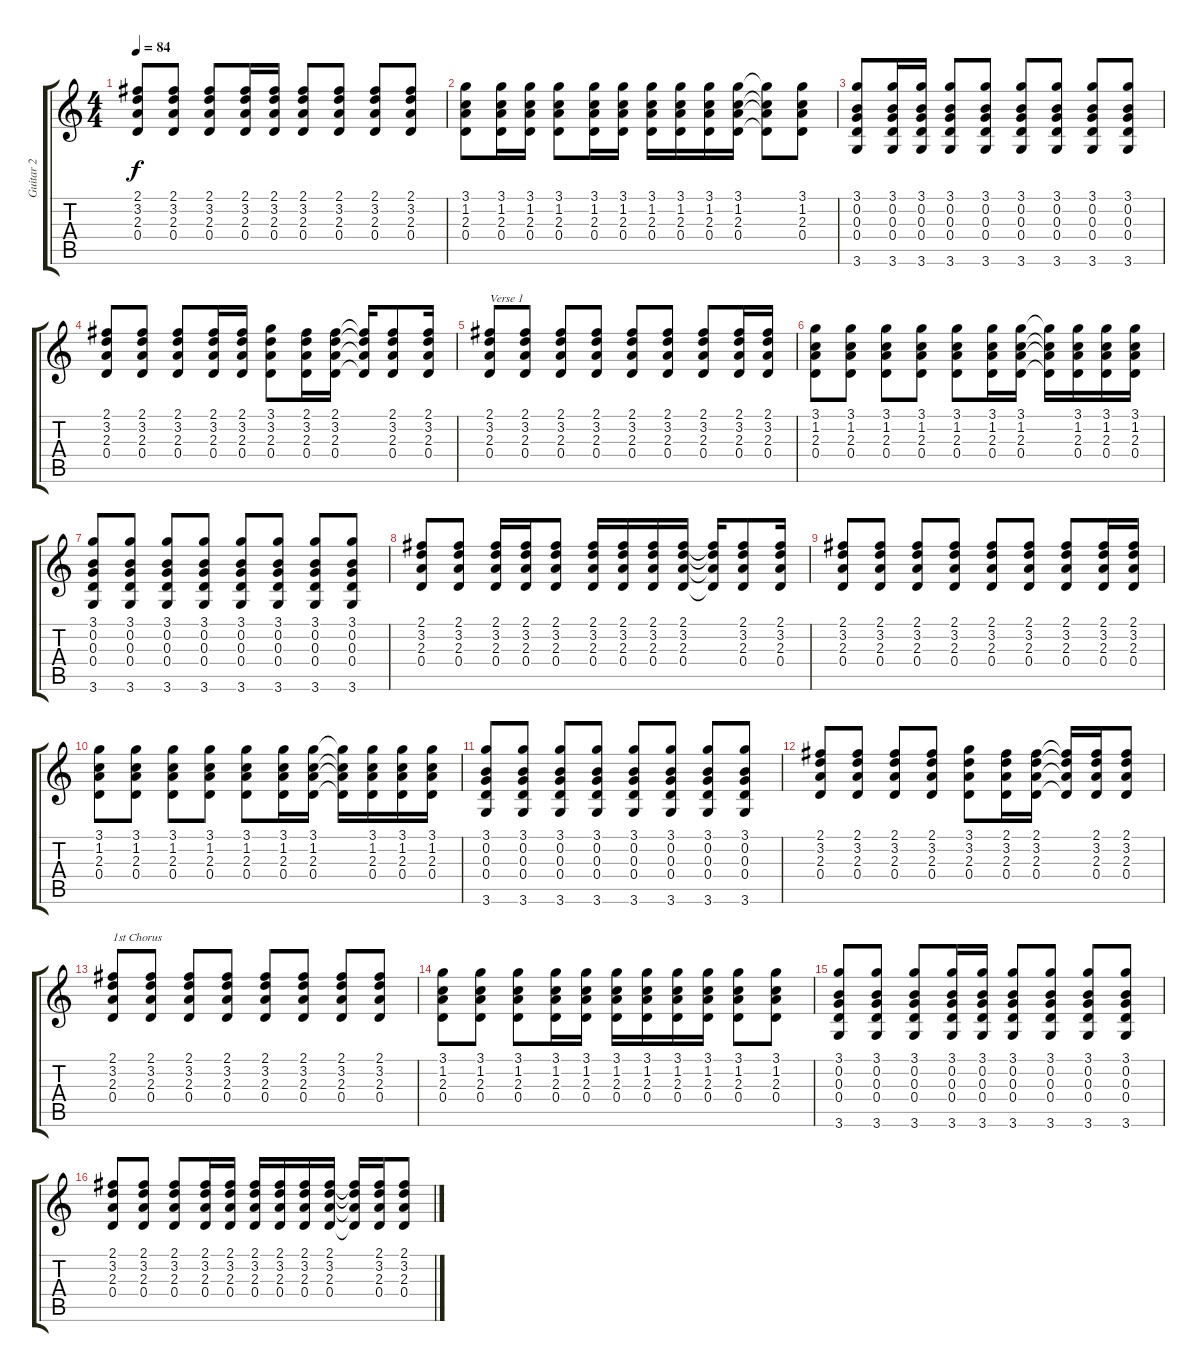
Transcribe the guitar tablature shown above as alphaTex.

\track ("Guitar 2" "Guitar 2") {instrument acousticguitarsteel}
\staff {score tabs}
\tuning (E4 B3 G3 D3 A2 E2) {hide}
\ts (4 4)
\tempo 84
\clef g2
\ks c
(2.1 3.2 2.3 0.4).8{dy f} (2.1 3.2 2.3 0.4).8 (2.1 3.2 2.3 0.4).8 (2.1 3.2 2.3 0.4).16 (2.1 3.2 2.3 0.4).16 (2.1 3.2 2.3 0.4).8 (2.1 3.2 2.3 0.4).8 (2.1 3.2 2.3 0.4).8 (2.1 3.2 2.3 0.4).8 |
(3.1 1.2 2.3 0.4).8 (3.1 1.2 2.3 0.4).16 (3.1 1.2 2.3 0.4).16 (3.1 1.2 2.3 0.4).8 (3.1 1.2 2.3 0.4).16 (3.1 1.2 2.3 0.4).16 (3.1 1.2 2.3 0.4).16 (3.1 1.2 2.3 0.4).16 (3.1 1.2 2.3 0.4).16 (3.1 1.2 2.3 0.4).16 (3.1{t} 1.2{t} 2.3{t} 0.4{t}).8 (3.1 1.2 2.3 0.4).8 |
(3.1 0.2 0.3 0.4 3.6).8 (3.1 0.2 0.3 0.4 3.6).16 (3.1 0.2 0.3 0.4 3.6).16 (3.1 0.2 0.3 0.4 3.6).8 (3.1 0.2 0.3 0.4 3.6).8 (3.1 0.2 0.3 0.4 3.6).8 (3.1 0.2 0.3 0.4 3.6).8 (3.1 0.2 0.3 0.4 3.6).8 (3.1 0.2 0.3 0.4 3.6).8 |
(2.1 3.2 2.3 0.4).8 (2.1 3.2 2.3 0.4).8 (2.1 3.2 2.3 0.4).8 (2.1 3.2 2.3 0.4).16 (2.1 3.2 2.3 0.4).16 (3.1 3.2 2.3 0.4).8 (2.1 3.2 2.3 0.4).16 (2.1 3.2 2.3 0.4).16 (2.1{t} 3.2{t} 2.3{t} 0.4{t}).16 (2.1 3.2 2.3 0.4).8 (2.1 3.2 2.3 0.4).16 |
(2.1 3.2 2.3 0.4).8{txt "Verse 1"} (2.1 3.2 2.3 0.4).8 (2.1 3.2 2.3 0.4).8 (2.1 3.2 2.3 0.4).8 (2.1 3.2 2.3 0.4).8 (2.1 3.2 2.3 0.4).8 (2.1 3.2 2.3 0.4).8 (2.1 3.2 2.3 0.4).16 (2.1 3.2 2.3 0.4).16 |
(3.1 1.2 2.3 0.4).8 (3.1 1.2 2.3 0.4).8 (3.1 1.2 2.3 0.4).8 (3.1 1.2 2.3 0.4).8 (3.1 1.2 2.3 0.4).8 (3.1 1.2 2.3 0.4).16 (3.1 1.2 2.3 0.4).16 (3.1{t} 1.2{t} 2.3{t} 0.4{t}).16 (3.1 1.2 2.3 0.4).16 (3.1 1.2 2.3 0.4).16 (3.1 1.2 2.3 0.4).16 |
(3.1 0.2 0.3 0.4 3.6).8 (3.1 0.2 0.3 0.4 3.6).8 (3.1 0.2 0.3 0.4 3.6).8 (3.1 0.2 0.3 0.4 3.6).8 (3.1 0.2 0.3 0.4 3.6).8 (3.1 0.2 0.3 0.4 3.6).8 (3.1 0.2 0.3 0.4 3.6).8 (3.1 0.2 0.3 0.4 3.6).8 |
(2.1 3.2 2.3 0.4).8 (2.1 3.2 2.3 0.4).8 (2.1 3.2 2.3 0.4).16 (2.1 3.2 2.3 0.4).16 (2.1 3.2 2.3 0.4).8 (2.1 3.2 2.3 0.4).16 (2.1 3.2 2.3 0.4).16 (2.1 3.2 2.3 0.4).16 (2.1 3.2 2.3 0.4).16 (2.1{t} 3.2{t} 2.3{t} 0.4{t}).16 (2.1 3.2 2.3 0.4).8 (2.1 3.2 2.3 0.4).16 |
(2.1 3.2 2.3 0.4).8 (2.1 3.2 2.3 0.4).8 (2.1 3.2 2.3 0.4).8 (2.1 3.2 2.3 0.4).8 (2.1 3.2 2.3 0.4).8 (2.1 3.2 2.3 0.4).8 (2.1 3.2 2.3 0.4).8 (2.1 3.2 2.3 0.4).16 (2.1 3.2 2.3 0.4).16 |
(3.1 1.2 2.3 0.4).8 (3.1 1.2 2.3 0.4).8 (3.1 1.2 2.3 0.4).8 (3.1 1.2 2.3 0.4).8 (3.1 1.2 2.3 0.4).8 (3.1 1.2 2.3 0.4).16 (3.1 1.2 2.3 0.4).16 (3.1{t} 1.2{t} 2.3{t} 0.4{t}).16 (3.1 1.2 2.3 0.4).16 (3.1 1.2 2.3 0.4).16 (3.1 1.2 2.3 0.4).16 |
(3.1 0.2 0.3 0.4 3.6).8 (3.1 0.2 0.3 0.4 3.6).8 (3.1 0.2 0.3 0.4 3.6).8 (3.1 0.2 0.3 0.4 3.6).8 (3.1 0.2 0.3 0.4 3.6).8 (3.1 0.2 0.3 0.4 3.6).8 (3.1 0.2 0.3 0.4 3.6).8 (3.1 0.2 0.3 0.4 3.6).8 |
(2.1 3.2 2.3 0.4).8 (2.1 3.2 2.3 0.4).8 (2.1 3.2 2.3 0.4).8 (2.1 3.2 2.3 0.4).8 (3.1 3.2 2.3 0.4).8 (2.1 3.2 2.3 0.4).16 (2.1 3.2 2.3 0.4).16 (2.1{t} 3.2{t} 2.3{t} 0.4{t}).16 (2.1 3.2 2.3 0.4).16 (2.1 3.2 2.3 0.4).8 |
(2.1 3.2 2.3 0.4).8{txt "1st Chorus"} (2.1 3.2 2.3 0.4).8 (2.1 3.2 2.3 0.4).8 (2.1 3.2 2.3 0.4).8 (2.1 3.2 2.3 0.4).8 (2.1 3.2 2.3 0.4).8 (2.1 3.2 2.3 0.4).8 (2.1 3.2 2.3 0.4).8 |
(3.1 1.2 2.3 0.4).8 (3.1 1.2 2.3 0.4).8 (3.1 1.2 2.3 0.4).8 (3.1 1.2 2.3 0.4).16 (3.1 1.2 2.3 0.4).16 (3.1 1.2 2.3 0.4).16 (3.1 1.2 2.3 0.4).16 (3.1 1.2 2.3 0.4).16 (3.1 1.2 2.3 0.4).16 (3.1 1.2 2.3 0.4).8 (3.1 1.2 2.3 0.4).8 |
(3.1 0.2 0.3 0.4 3.6).8 (3.1 0.2 0.3 0.4 3.6).8 (3.1 0.2 0.3 0.4 3.6).8 (3.1 0.2 0.3 0.4 3.6).16 (3.1 0.2 0.3 0.4 3.6).16 (3.1 0.2 0.3 0.4 3.6).8 (3.1 0.2 0.3 0.4 3.6).8 (3.1 0.2 0.3 0.4 3.6).8 (3.1 0.2 0.3 0.4 3.6).8 |
(2.1 3.2 2.3 0.4).8 (2.1 3.2 2.3 0.4).8 (2.1 3.2 2.3 0.4).8 (2.1 3.2 2.3 0.4).16 (2.1 3.2 2.3 0.4).16 (2.1 3.2 2.3 0.4).16 (2.1 3.2 2.3 0.4).16 (2.1 3.2 2.3 0.4).16 (2.1 3.2 2.3 0.4).16 (2.1{t} 3.2{t} 2.3{t} 0.4{t}).16 (2.1 3.2 2.3 0.4).16 (2.1 3.2 2.3 0.4).8
